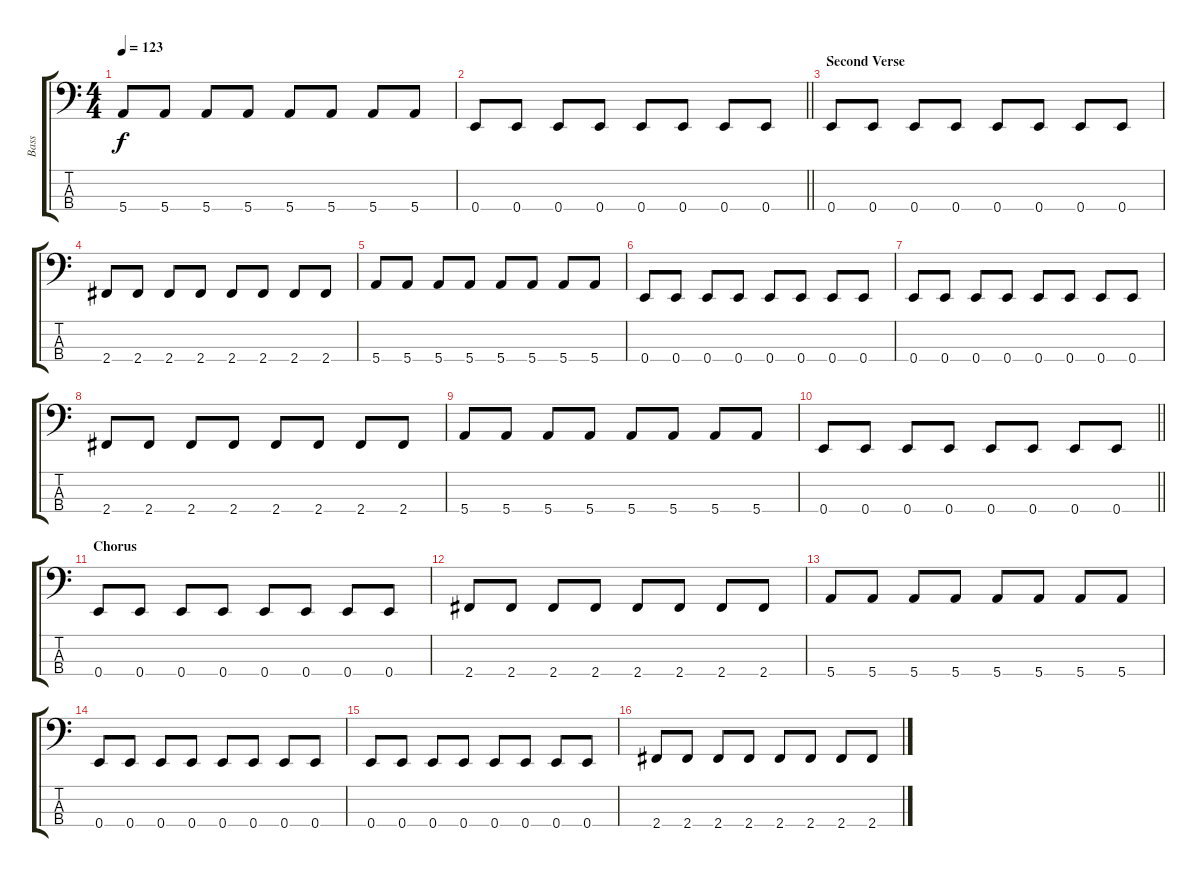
\track ("Bass" "Bass") {instrument electricbassfinger}
\staff {score tabs}
\tuning (G2 D2 A1 E1) {hide}
\ts (4 4)
\tempo 123
\clef f4
\ks c
5.4.8{dy f} 5.4.8 5.4.8 5.4.8 5.4.8 5.4.8 5.4.8 5.4.8 |
\barLineRight lightlight
0.4.8 0.4.8 0.4.8 0.4.8 0.4.8 0.4.8 0.4.8 0.4.8 |
\section ("" "Second Verse")
0.4.8 0.4.8 0.4.8 0.4.8 0.4.8 0.4.8 0.4.8 0.4.8 |
2.4.8 2.4.8 2.4.8 2.4.8 2.4.8 2.4.8 2.4.8 2.4.8 |
5.4.8 5.4.8 5.4.8 5.4.8 5.4.8 5.4.8 5.4.8 5.4.8 |
0.4.8 0.4.8 0.4.8 0.4.8 0.4.8 0.4.8 0.4.8 0.4.8 |
0.4.8 0.4.8 0.4.8 0.4.8 0.4.8 0.4.8 0.4.8 0.4.8 |
2.4.8 2.4.8 2.4.8 2.4.8 2.4.8 2.4.8 2.4.8 2.4.8 |
5.4.8 5.4.8 5.4.8 5.4.8 5.4.8 5.4.8 5.4.8 5.4.8 |
\barLineRight lightlight
0.4.8 0.4.8 0.4.8 0.4.8 0.4.8 0.4.8 0.4.8 0.4.8 |
\section ("" "Chorus")
0.4.8 0.4.8 0.4.8 0.4.8 0.4.8 0.4.8 0.4.8 0.4.8 |
2.4.8 2.4.8 2.4.8 2.4.8 2.4.8 2.4.8 2.4.8 2.4.8 |
5.4.8 5.4.8 5.4.8 5.4.8 5.4.8 5.4.8 5.4.8 5.4.8 |
0.4.8 0.4.8 0.4.8 0.4.8 0.4.8 0.4.8 0.4.8 0.4.8 |
0.4.8 0.4.8 0.4.8 0.4.8 0.4.8 0.4.8 0.4.8 0.4.8 |
2.4.8 2.4.8 2.4.8 2.4.8 2.4.8 2.4.8 2.4.8 2.4.8
